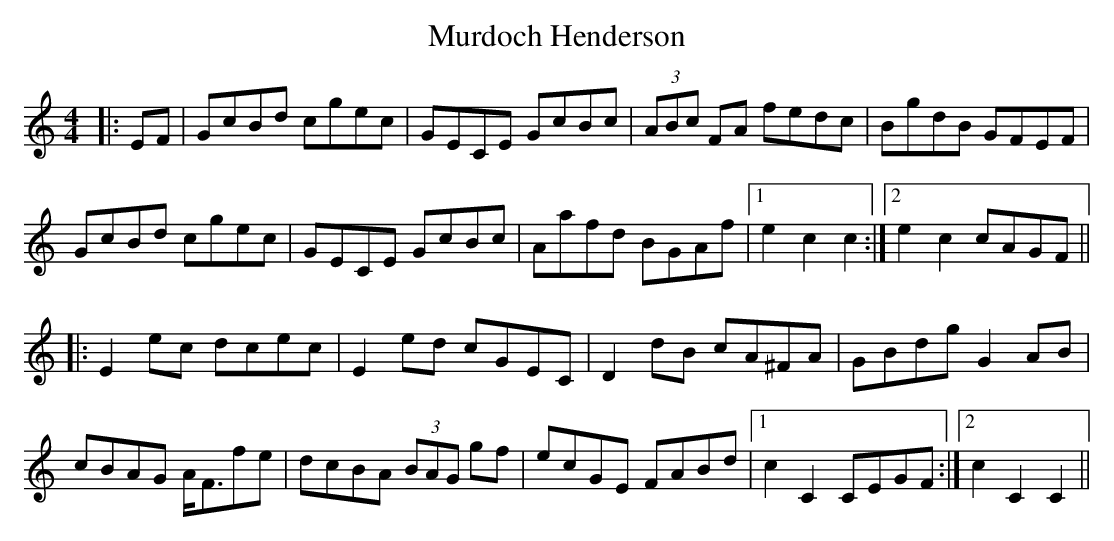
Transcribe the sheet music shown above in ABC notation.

X:1
T: Murdoch Henderson
M: 4/4
L: 1/8
K: Cmaj
|:EF|GcBd cgec|GECE GcBc|(3ABc FA fedc|BgdB GFEF|
GcBd cgec|GECE GcBc|Aafd BGAf|1 e2c2c2:|2 e2c2cAGF||
|:E2ec dcec|E2ed cGEC|D2dB cA^FA|GBdg G2AB|
cBAG A<Ffe|dcBA (3BAG gf|ecGE FABd|1 c2C2CEGF:|2 c2C2C2||
